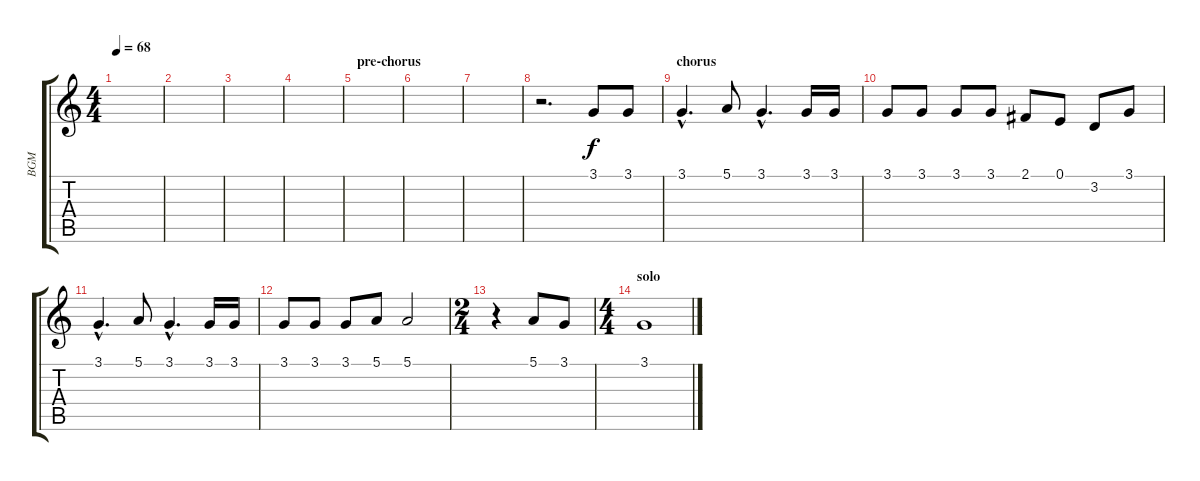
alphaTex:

\track ("BGM" "BGM") {instrument synthvoice}
\staff {score tabs}
\tuning (E4 B3 G3 D3 A2 E2) {hide}
\ts (4 4)
\tempo 68
\clef g2
\ks c
|
|
|
|
\section ("" "pre-chorus")
|
|
|
r.2{d} 3.1.8 3.1.8 |
\section ("" "chorus")
3.1{hac}.4{d} 5.1.8 3.1{hac}.4{d} 3.1.16 3.1.16 |
3.1.8 3.1.8 3.1.8 3.1.8 2.1.8 0.1.8 3.2.8 3.1.8 |
3.1{hac}.4{d} 5.1.8 3.1{hac}.4{d} 3.1.16 3.1.16 |
3.1.8 3.1.8 3.1.8 5.1.8 5.1.2 |
\ts (2 4)
r.4 5.1.8 3.1.8 |
\ts (4 4)
\section ("" "solo")
3.1.1
